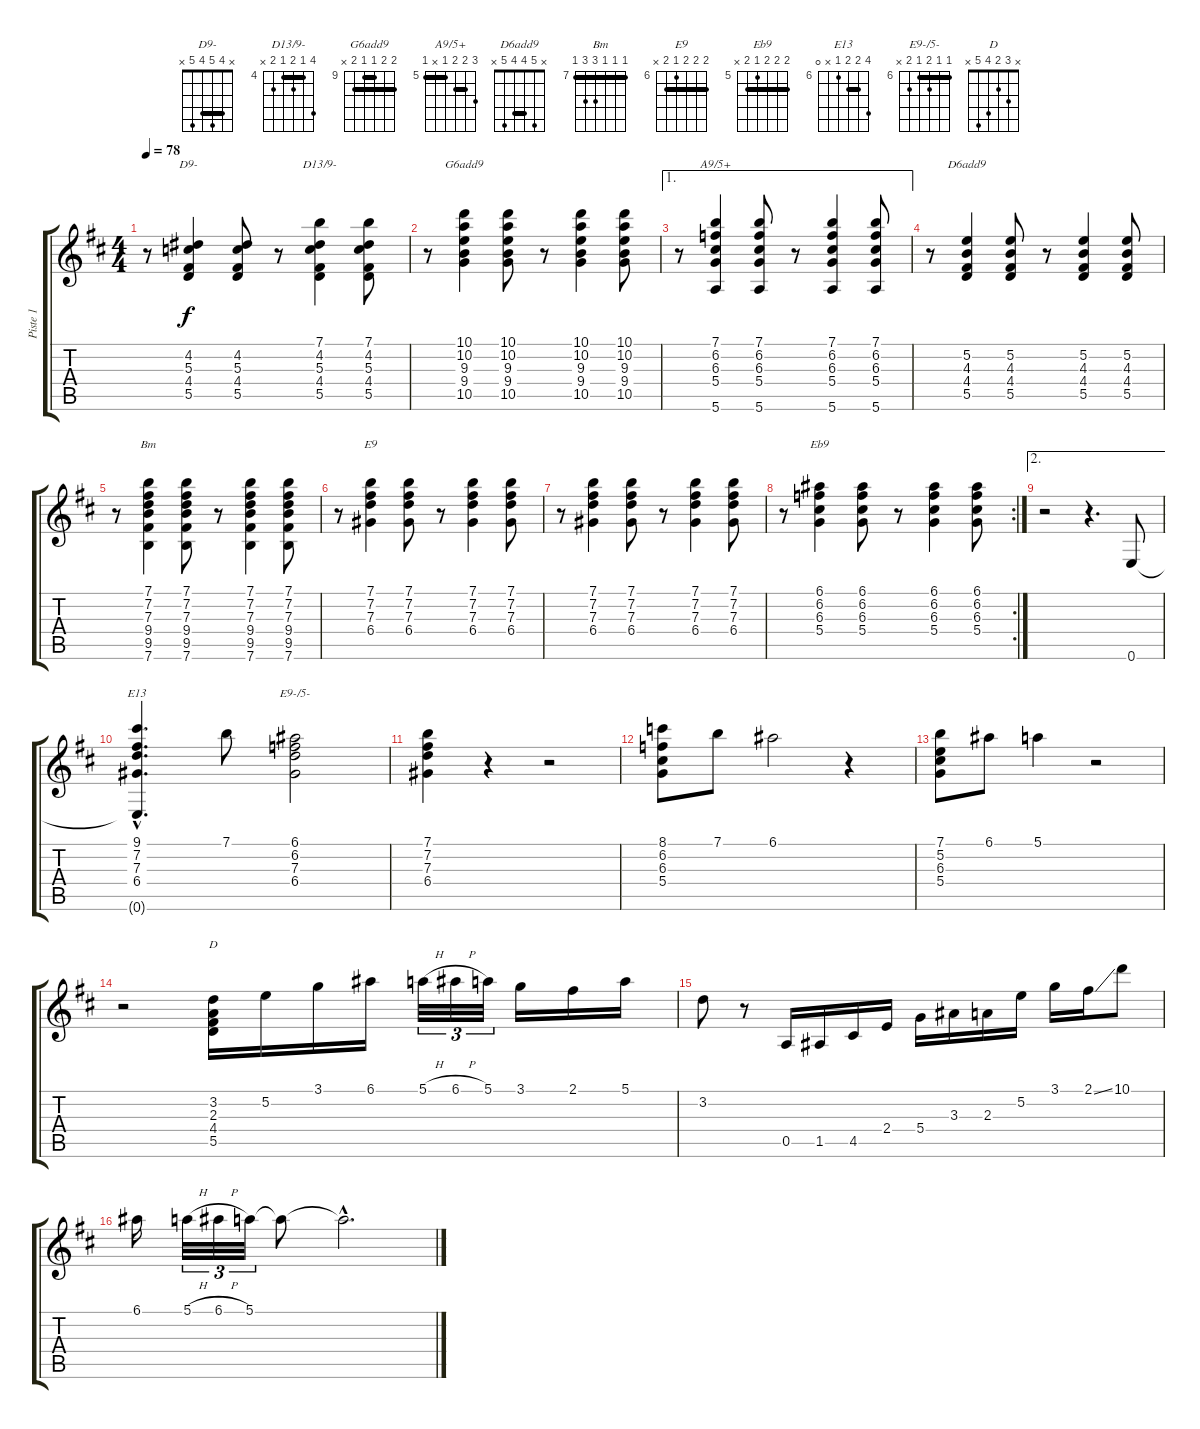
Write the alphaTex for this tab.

\track ("Piste 1" "Piste 1") {instrument acousticguitarnylon}
\staff {score tabs}
\tuning (E4 B3 G3 D3 A2 E2) {hide}
\chord ("D9-" x 4 5 4 5 x) {barre 4}
\chord ("D13/9-" 7 4 5 4 5 x) {firstfret 4 barre 4}
\chord ("G6add9" 10 10 9 9 10 x) {firstfret 9 barre (9 10)}
\chord ("A9/5+" 7 6 6 5 x 5) {firstfret 5 barre (5 6)}
\chord ("D6add9" x 5 4 4 5 x) {barre 4}
\chord ("Bm" 7 7 7 9 9 7) {firstfret 7 barre 7}
\chord ("E9" 7 7 7 6 7 x) {firstfret 6 barre 7}
\chord ("Eb9" 6 6 6 5 6 x) {firstfret 5 barre 6}
\chord ("E13" 9 7 7 6 x 0) {firstfret 6 barre 7}
\chord ("E9-/5-" 6 6 7 6 7 x) {firstfret 6 barre 6}
\chord ("D" x 3 2 4 5 x)
\ts (4 4)
\tempo 78
\clef g2
\ks d
r.8{dy f} (4.2 5.3 4.4 5.5).4{ch "D9-"} (4.2 5.3 4.4 5.5).8 r.8 (7.1 4.2 5.3 4.4 5.5).4{ch "D13/9-"} (7.1 4.2 5.3 4.4 5.5).8 |
r.8 (10.1 10.2 9.3 9.4 10.5).4{ch "G6add9"} (10.1 10.2 9.3 9.4 10.5).8 r.8 (10.1 10.2 9.3 9.4 10.5).4 (10.1 10.2 9.3 9.4 10.5).8 |
\ae 1
r.8 (7.1 6.2 6.3 5.4 5.6).4{ch "A9/5+"} (7.1 6.2 6.3 5.4 5.6).8 r.8 (7.1 6.2 6.3 5.4 5.6).4 (7.1 6.2 6.3 5.4 5.6).8 |
r.8 (5.2 4.3 4.4 5.5).4{ch "D6add9"} (5.2 4.3 4.4 5.5).8 r.8 (5.2 4.3 4.4 5.5).4 (5.2 4.3 4.4 5.5).8 |
r.8 (7.1 7.2 7.3 9.4 9.5 7.6).4{ch "Bm"} (7.1 7.2 7.3 9.4 9.5 7.6).8 r.8 (7.1 7.2 7.3 9.4 9.5 7.6).4 (7.1 7.2 7.3 9.4 9.5 7.6).8 |
r.8 (7.1 7.2 7.3 6.4).4{ch "E9"} (7.1 7.2 7.3 6.4).8 r.8 (7.1 7.2 7.3 6.4).4 (7.1 7.2 7.3 6.4).8 |
r.8 (7.1 7.2 7.3 6.4).4 (7.1 7.2 7.3 6.4).8 r.8 (7.1 7.2 7.3 6.4).4 (7.1 7.2 7.3 6.4).8 |
\rc 2
r.8 (6.1 6.2 6.3 5.4).4{ch "Eb9"} (6.1 6.2 6.3 5.4).8 r.8 (6.1 6.2 6.3 5.4).4 (6.1 6.2 6.3 5.4).8 |
\ae 2
r.2 r.4{d} 0.6.8 |
(9.1{hac} 7.2{hac} 7.3{hac} 6.4{hac} 0.6{hac t}).4{d ch "E13"} 7.1.8 (6.1 6.2 7.3 6.4).2{ch "E9-/5-"} |
(7.1 7.2 7.3 6.4).4 r.4 r.2 |
(8.1 6.2 6.3 5.4).8 7.1.8 6.1.2 r.4 |
(7.1 5.2 6.3 5.4).8 6.1.8 5.1.4 r.2 |
r.2 (3.2 2.3 4.4 5.5).16{ch "D"} 5.2.16 3.1.16 6.1.16 5.1{h}.32{tu (3 2)} 6.1{h}.32{tu (3 2)} 5.1.32{tu (3 2)} 3.1.16 2.1.16 5.1.16 |
3.2.8 r.8 0.5.16 1.5.16 4.5.16 2.4.16 5.4.16 3.3.16 2.3.16 5.2.16 3.1.16 2.1{ss}.16 10.1.8 |
6.1.16 5.1{h}.32{tu (3 2)} 6.1{h}.32{tu (3 2)} 5.1.32{tu (3 2)} 5.1{t}.8 5.1{hac t}.2{d}
